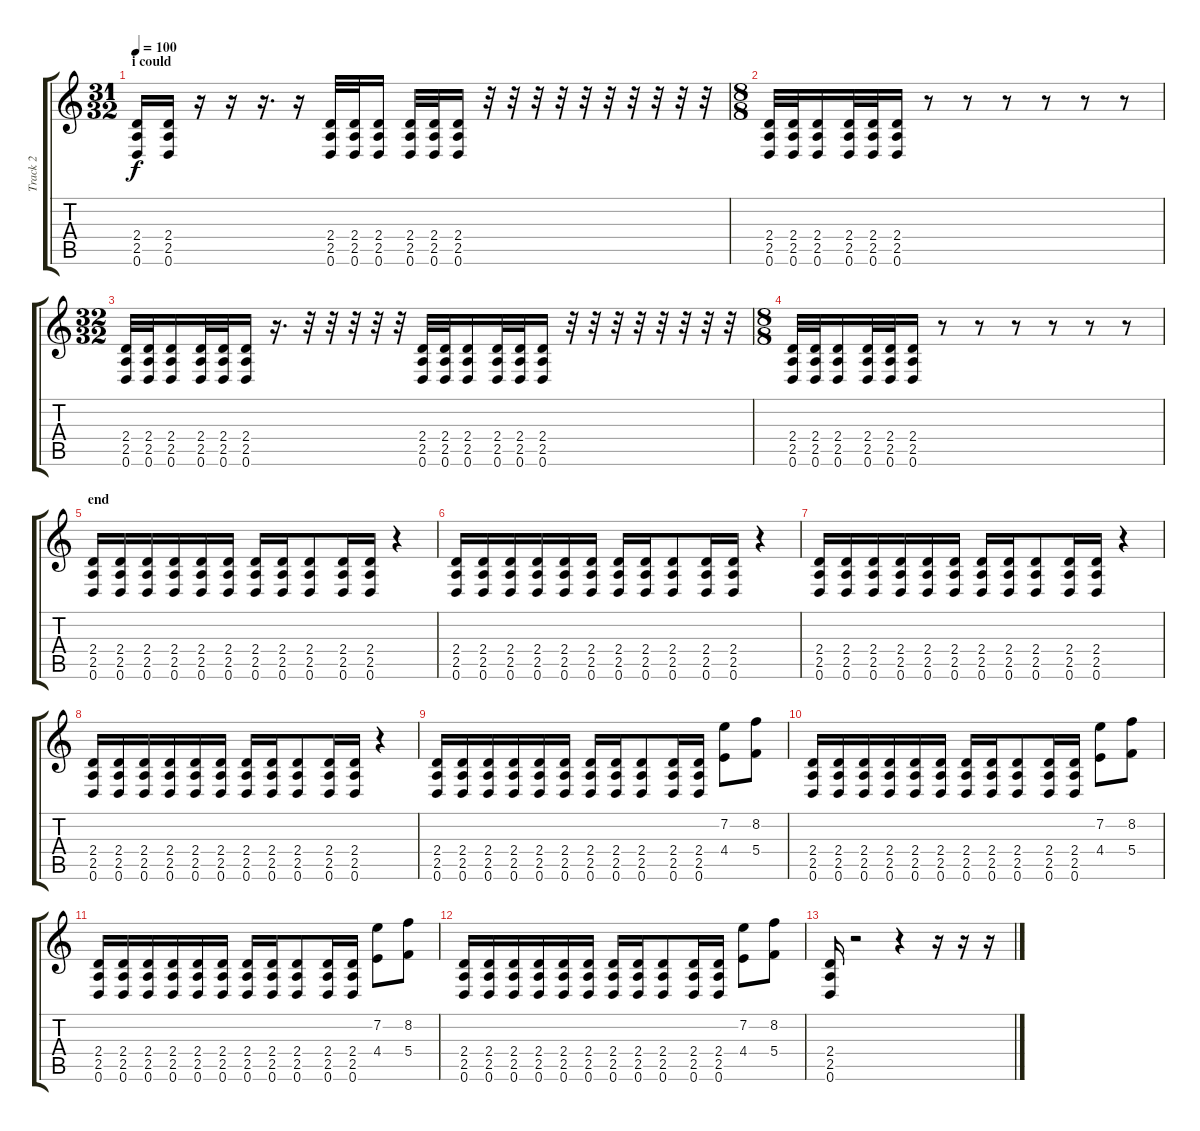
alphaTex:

\track ("Track 2" "Track 2") {instrument distortionguitar}
\staff {score tabs}
\tuning (D4 A3 F3 C3 G2 D2) {hide}
\ts (31 32)
\section ("" "i could")
\tempo 100
\clef g2
\ks c
(2.4 2.5 0.6).16{dy f} (2.4 2.5 0.6).16 r.16 r.16 r.16{d} r.16 (2.4 2.5 0.6).32 (2.4 2.5 0.6).32 (2.4 2.5 0.6).16 (2.4 2.5 0.6).32 (2.4 2.5 0.6).32 (2.4 2.5 0.6).16 r.32 r.32 r.32 r.32 r.32 r.32 r.32 r.32 r.32 r.32 |
\ts (8 8)
(2.4 2.5 0.6).32 (2.4 2.5 0.6).32 (2.4 2.5 0.6).16 (2.4 2.5 0.6).32 (2.4 2.5 0.6).32 (2.4 2.5 0.6).16 r.8 r.8 r.8 r.8 r.8 r.8 |
\ts (32 32)
(2.4 2.5 0.6).32 (2.4 2.5 0.6).32 (2.4 2.5 0.6).16 (2.4 2.5 0.6).32 (2.4 2.5 0.6).32 (2.4 2.5 0.6).16 r.16{d} r.32 r.32 r.32 r.32 r.32 (2.4 2.5 0.6).32 (2.4 2.5 0.6).32 (2.4 2.5 0.6).16 (2.4 2.5 0.6).32 (2.4 2.5 0.6).32 (2.4 2.5 0.6).16 r.32 r.32 r.32 r.32 r.32 r.32 r.32 r.32 |
\ts (8 8)
(2.4 2.5 0.6).32 (2.4 2.5 0.6).32 (2.4 2.5 0.6).16 (2.4 2.5 0.6).32 (2.4 2.5 0.6).32 (2.4 2.5 0.6).16 r.8 r.8 r.8 r.8 r.8 r.8 |
\section ("" "end")
(2.4 2.5 0.6).16 (2.4 2.5 0.6).16 (2.4 2.5 0.6).16 (2.4 2.5 0.6).16 (2.4 2.5 0.6).16 (2.4 2.5 0.6).16 (2.4 2.5 0.6).16 (2.4 2.5 0.6).16 (2.4 2.5 0.6).8 (2.4 2.5 0.6).16 (2.4 2.5 0.6).16 r.4 |
(2.4 2.5 0.6).16 (2.4 2.5 0.6).16 (2.4 2.5 0.6).16 (2.4 2.5 0.6).16 (2.4 2.5 0.6).16 (2.4 2.5 0.6).16 (2.4 2.5 0.6).16 (2.4 2.5 0.6).16 (2.4 2.5 0.6).8 (2.4 2.5 0.6).16 (2.4 2.5 0.6).16 r.4 |
(2.4 2.5 0.6).16 (2.4 2.5 0.6).16 (2.4 2.5 0.6).16 (2.4 2.5 0.6).16 (2.4 2.5 0.6).16 (2.4 2.5 0.6).16 (2.4 2.5 0.6).16 (2.4 2.5 0.6).16 (2.4 2.5 0.6).8 (2.4 2.5 0.6).16 (2.4 2.5 0.6).16 r.4 |
(2.4 2.5 0.6).16 (2.4 2.5 0.6).16 (2.4 2.5 0.6).16 (2.4 2.5 0.6).16 (2.4 2.5 0.6).16 (2.4 2.5 0.6).16 (2.4 2.5 0.6).16 (2.4 2.5 0.6).16 (2.4 2.5 0.6).8 (2.4 2.5 0.6).16 (2.4 2.5 0.6).16 r.4 |
(2.4 2.5 0.6).16 (2.4 2.5 0.6).16 (2.4 2.5 0.6).16 (2.4 2.5 0.6).16 (2.4 2.5 0.6).16 (2.4 2.5 0.6).16 (2.4 2.5 0.6).16 (2.4 2.5 0.6).16 (2.4 2.5 0.6).8 (2.4 2.5 0.6).16 (2.4 2.5 0.6).16 (7.2 4.4).8 (8.2 5.4).8 |
(2.4 2.5 0.6).16 (2.4 2.5 0.6).16 (2.4 2.5 0.6).16 (2.4 2.5 0.6).16 (2.4 2.5 0.6).16 (2.4 2.5 0.6).16 (2.4 2.5 0.6).16 (2.4 2.5 0.6).16 (2.4 2.5 0.6).8 (2.4 2.5 0.6).16 (2.4 2.5 0.6).16 (7.2 4.4).8 (8.2 5.4).8 |
(2.4 2.5 0.6).16 (2.4 2.5 0.6).16 (2.4 2.5 0.6).16 (2.4 2.5 0.6).16 (2.4 2.5 0.6).16 (2.4 2.5 0.6).16 (2.4 2.5 0.6).16 (2.4 2.5 0.6).16 (2.4 2.5 0.6).8 (2.4 2.5 0.6).16 (2.4 2.5 0.6).16 (7.2 4.4).8 (8.2 5.4).8 |
(2.4 2.5 0.6).16 (2.4 2.5 0.6).16 (2.4 2.5 0.6).16 (2.4 2.5 0.6).16 (2.4 2.5 0.6).16 (2.4 2.5 0.6).16 (2.4 2.5 0.6).16 (2.4 2.5 0.6).16 (2.4 2.5 0.6).8 (2.4 2.5 0.6).16 (2.4 2.5 0.6).16 (7.2 4.4).8 (8.2 5.4).8 |
(2.4 2.5 0.6).16 r.2 r.4 r.16 r.16 r.16
